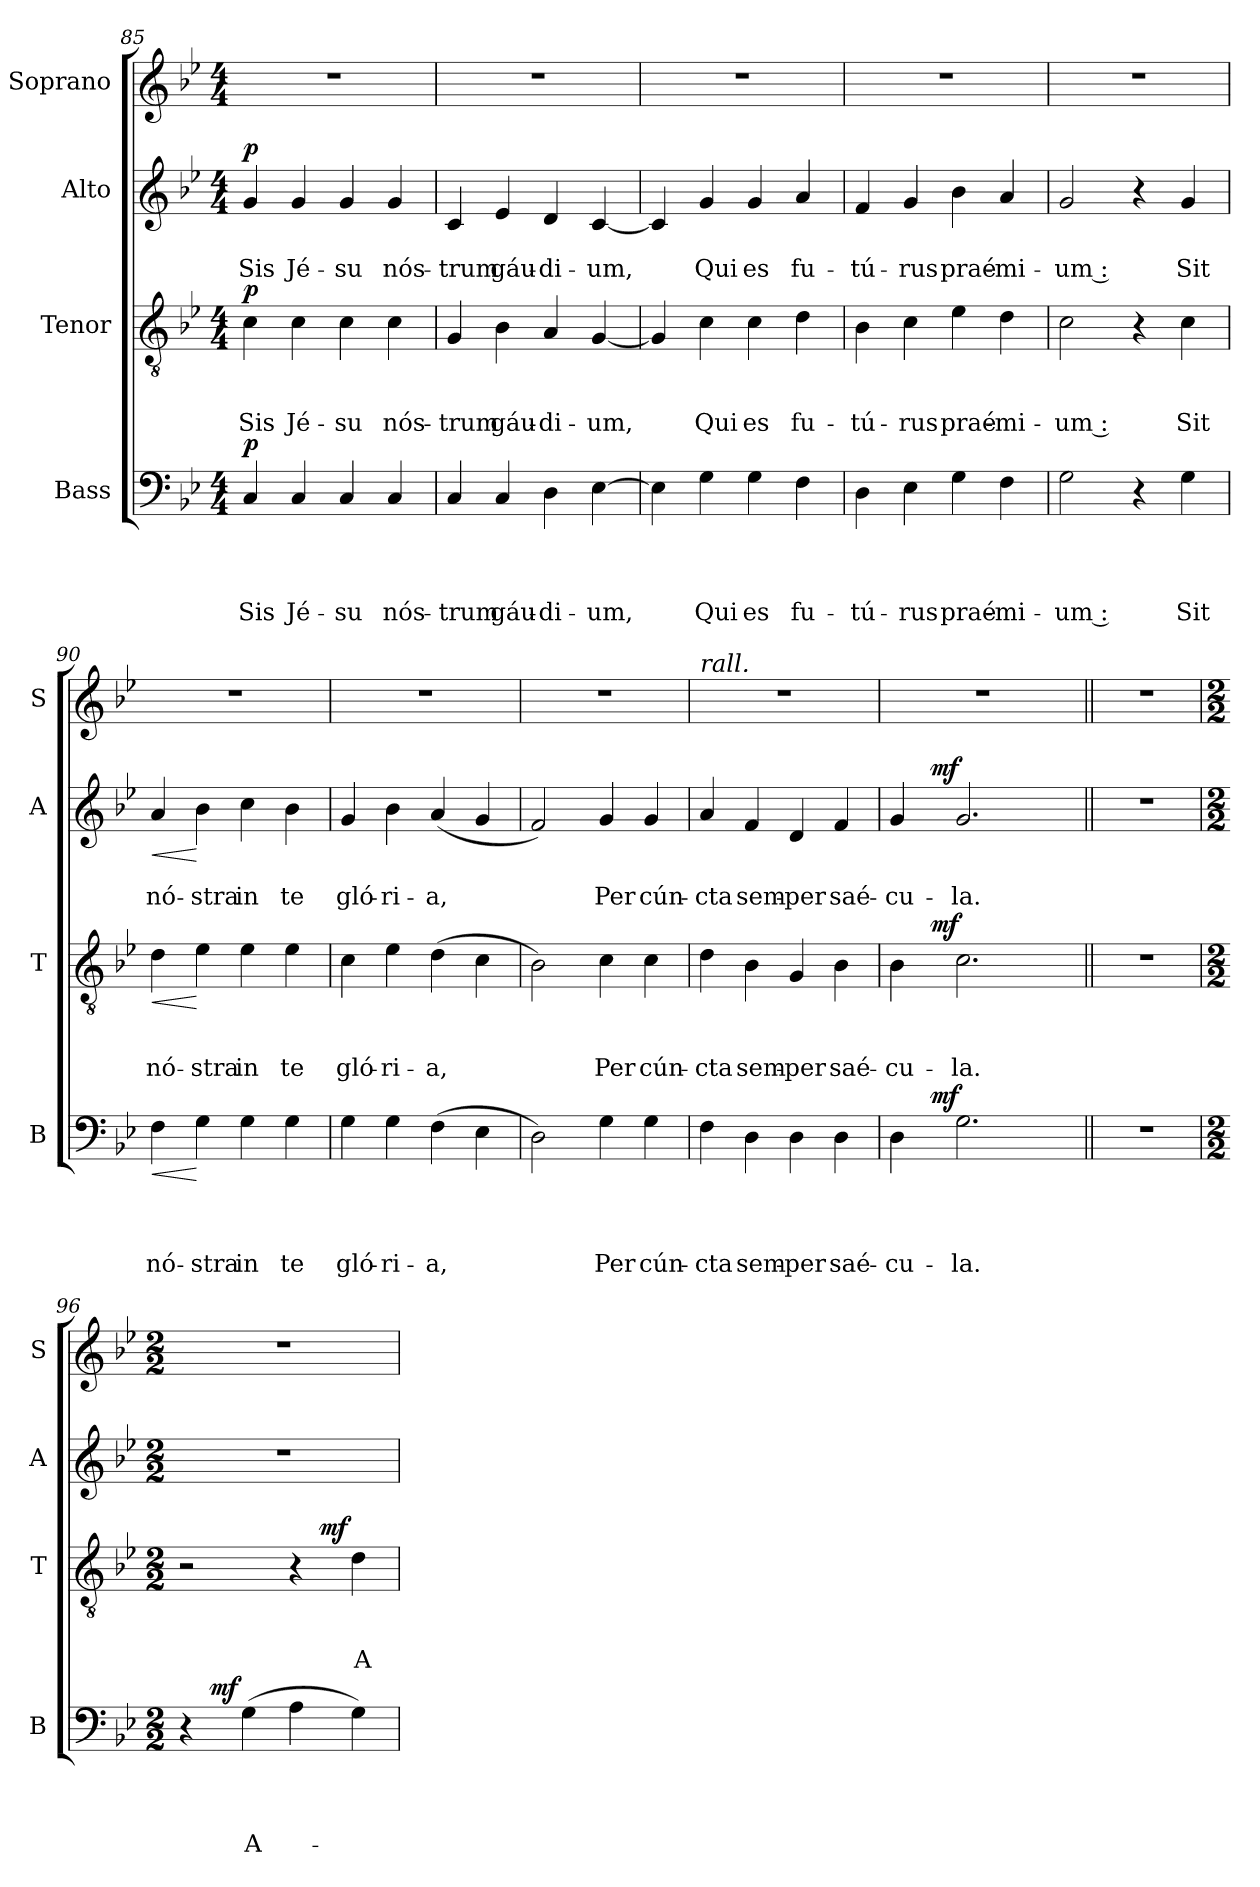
**kern	**text	**text	**text	**text	**dynam	**kern	**text	**text	**text	**dynam	**kern	**text	**text	**dynam	**kern
*part4	*part4	*part4	*part4	*part4	*part4	*part3	*part3	*part3	*part3	*part3	*part2	*part2	*part2	*part2	*part1
*staff4	*staff4	*staff4	*staff4	*staff4	*staff4	*staff3	*staff3	*staff3	*staff3	*staff3	*staff2	*staff2	*staff2	*staff2	*staff1
*I"Bass	*	*	*	*	*	*I"Tenor	*	*	*	*	*I"Alto	*	*	*	*I"Soprano
*I'B	*	*	*	*	*	*I'T	*	*	*	*	*I'A	*	*	*	*I'S
!!LO:PB:g=z
*clefF4	*	*	*	*	*	*clefGv2	*	*	*	*	*clefG2	*	*	*	*clefG2
*k[b-e-]	*	*	*	*	*	*k[b-e-]	*	*	*	*	*k[b-e-]	*	*	*	*k[b-e-]
*B-:	*	*	*	*	*	*B-:	*	*	*	*	*B-:	*	*	*	*B-:
*M4/4	*	*	*	*	*	*M4/4	*	*	*	*	*M4/4	*	*	*	*M4/4
=85	=85	=85	=85	=85	=85	=85	=85	=85	=85	=85	=85	=85	=85	=85	=85
!	!	!	!	!LO:LY:b	!LO:DY:a	!	!	!	!LO:LY:b	!LO:DY:a	!	!	!LO:LY:b	!LO:DY:a	!
4C/	.	.	.	Sis	p	4c\	.	.	Sis	p	4g/	.	Sis	p	1r
!	!	!	!	!LO:LY:b	!	!	!	!	!LO:LY:b	!	!	!	!LO:LY:b	!	!
4C/	.	.	.	Jé-	.	4c\	.	.	Jé-	.	4g/	.	Jé-	.	.
!	!	!	!	!LO:LY:b	!	!	!	!	!LO:LY:b	!	!	!	!LO:LY:b	!	!
4C/	.	.	.	-su	.	4c\	.	.	-su	.	4g/	.	-su	.	.
!	!	!	!	!LO:LY:b	!	!	!	!	!LO:LY:b	!	!	!	!LO:LY:b	!	!
4C/	.	.	.	nós-	.	4c\	.	.	nós-	.	4g/	.	nós-	.	.
=86	=86	=86	=86	=86	=86	=86	=86	=86	=86	=86	=86	=86	=86	=86	=86
!	!	!	!	!LO:LY:b	!	!	!	!	!LO:LY:b	!	!	!	!LO:LY:b	!	!
4C/	.	.	.	-trum	.	4G/	.	.	-trum	.	4c/	.	-trum	.	1r
!	!	!	!	!LO:LY:b	!	!	!	!	!LO:LY:b	!	!	!	!LO:LY:b	!	!
4C/	.	.	.	gáu-	.	4B-\	.	.	gáu-	.	4e-/	.	gáu-	.	.
!	!	!	!	!LO:LY:b	!	!	!	!	!LO:LY:b	!	!	!	!LO:LY:b	!	!
4D\	.	.	.	-di-	.	4A/	.	.	-di-	.	4d/	.	-di-	.	.
!	!	!	!	!LO:LY:b	!	!	!	!	!LO:LY:b	!	!	!	!LO:LY:b	!	!
[>4E-\	.	.	.	-um,	.	[<4G/	.	.	-um,	.	[<4c/	.	-um,	.	.
=87	=87	=87	=87	=87	=87	=87	=87	=87	=87	=87	=87	=87	=87	=87	=87
4E-\]	.	.	.	.	.	4G/]	.	.	.	.	4c/]	.	.	.	1r
!	!	!	!	!LO:LY:b	!	!	!	!	!LO:LY:b	!	!	!	!LO:LY:b	!	!
4G\	.	.	.	Qui	.	4c\	.	.	Qui	.	4g/	.	Qui	.	.
!	!	!	!	!LO:LY:b	!	!	!	!	!LO:LY:b	!	!	!	!LO:LY:b	!	!
4G\	.	.	.	es	.	4c\	.	.	es	.	4g/	.	es	.	.
!	!	!	!	!LO:LY:b	!	!	!	!	!LO:LY:b	!	!	!	!LO:LY:b	!	!
4F\	.	.	.	fu-	.	4d\	.	.	fu-	.	4a/	.	fu-	.	.
=88	=88	=88	=88	=88	=88	=88	=88	=88	=88	=88	=88	=88	=88	=88	=88
!	!	!	!	!LO:LY:b	!	!	!	!	!LO:LY:b	!	!	!	!LO:LY:b	!	!
4D\	.	.	.	-tú-	.	4B-\	.	.	-tú-	.	4f/	.	-tú-	.	1r
!	!	!	!	!LO:LY:b	!	!	!	!	!LO:LY:b	!	!	!	!LO:LY:b	!	!
4E-\	.	.	.	-rus	.	4c\	.	.	-rus	.	4g/	.	-rus	.	.
!	!	!	!	!LO:LY:b	!	!	!	!	!LO:LY:b	!	!	!	!LO:LY:b	!	!
4G\	.	.	.	praé-	.	4e-\	.	.	praé-	.	4b-\	.	praé-	.	.
!	!	!	!	!LO:LY:b:rj	!	!	!	!	!LO:LY:b:rj	!	!	!	!LO:LY:b:rj	!	!
4F\	.	.	.	-mi-	.	4d\	.	.	-mi-	.	4a/	.	-mi-	.	.
=89	=89	=89	=89	=89	=89	=89	=89	=89	=89	=89	=89	=89	=89	=89	=89
!	!	!	!	!LO:LY:b	!	!	!	!	!LO:LY:b	!	!	!	!LO:LY:b	!	!
2G\	.	.	.	-um :	.	2c\	.	.	-um :	.	2g/	.	-um :	.	1r
4r	.	.	.	.	.	4r	.	.	.	.	4r	.	.	.	.
!	!	!	!	!LO:LY:b	!	!	!	!	!LO:LY:b	!	!	!	!LO:LY:b	!	!
4G\	.	.	.	Sit	.	4c\	.	.	Sit	.	4g/	.	Sit	.	.
!!LO:LB:g=z
=90	=90	=90	=90	=90	=90	=90	=90	=90	=90	=90	=90	=90	=90	=90	=90
!	!	!	!	!LO:LY:b	!LO:HP:b	!	!	!	!LO:LY:b	!LO:HP:b	!	!	!LO:LY:b	!LO:HP:b	!
4F\	.	.	.	nó-	<	4d\	.	.	nó-	<	4a/	.	nó-	<	1r
!	!	!	!	!LO:LY:b	!	!	!	!	!LO:LY:b	!	!	!	!LO:LY:b	!	!
4G\	.	.	.	-stra	[	4e-\	.	.	-stra	[	4b-\	.	-stra	[	.
!	!	!	!	!LO:LY:b	!	!	!	!	!LO:LY:b	!	!	!	!LO:LY:b	!	!
4G\	.	.	.	in	.	4e-\	.	.	in	.	4cc\	.	in	.	.
!	!	!	!	!LO:LY:b	!	!	!	!	!LO:LY:b	!	!	!	!LO:LY:b	!	!
4G\	.	.	.	te	.	4e-\	.	.	te	.	4b-\	.	te	.	.
=91	=91	=91	=91	=91	=91	=91	=91	=91	=91	=91	=91	=91	=91	=91	=91
!	!	!	!	!LO:LY:b	!	!	!	!	!LO:LY:b	!	!	!	!LO:LY:b	!	!
4G\	.	.	.	gló-	.	4c\	.	.	gló-	.	4g/	.	gló-	.	1r
!	!	!	!	!LO:LY:b	!	!	!	!	!LO:LY:b	!	!	!	!LO:LY:b	!	!
4G\	.	.	.	-ri-	.	4e-\	.	.	-ri-	.	4b-\	.	-ri-	.	.
!	!	!	!	!LO:LY:b	!	!	!	!	!LO:LY:b	!	!	!	!LO:LY:b	!	!
(>4F\	.	.	.	-a,	.	(>4d\	.	.	-a,	.	(<4a/	.	-a,	.	.
4E-\	.	.	.	.	.	4c\	.	.	.	.	4g/	.	.	.	.
=92	=92	=92	=92	=92	=92	=92	=92	=92	=92	=92	=92	=92	=92	=92	=92
2D\)	.	.	.	.	.	2B-\)	.	.	.	.	2f/)	.	.	.	1r
!	!	!	!	!LO:LY:b	!	!	!	!	!LO:LY:b	!	!	!	!LO:LY:b	!	!
4G\	.	.	.	Per	.	4c\	.	.	Per	.	4g/	.	Per	.	.
!	!	!	!	!LO:LY:b	!	!	!	!	!LO:LY:b	!	!	!	!LO:LY:b	!	!
4G\	.	.	.	cún-	.	4c\	.	.	cún-	.	4g/	.	cún-	.	.
=93	=93	=93	=93	=93	=93	=93	=93	=93	=93	=93	=93	=93	=93	=93	=93
!	!	!	!	!	!	!	!	!	!	!	!	!	!	!	!LO:TX:a:i:t=rall.
!	!	!	!	!LO:LY:b	!	!	!	!	!LO:LY:b	!	!	!	!LO:LY:b	!	!
4F\	.	.	.	-cta	.	4d\	.	.	-cta	.	4a/	.	-cta	.	1r
!	!	!	!	!LO:LY:b	!	!	!	!	!LO:LY:b	!	!	!	!LO:LY:b	!	!
4D\	.	.	.	sem-	.	4B-\	.	.	sem-	.	4f/	.	sem-	.	.
!	!	!	!	!LO:LY:b:rj	!	!	!	!	!LO:LY:b:rj	!	!	!	!LO:LY:b:rj	!	!
4D\	.	.	.	-per	.	4G/	.	.	-per	.	4d/	.	-per	.	.
!	!	!	!	!LO:LY:b	!	!	!	!	!LO:LY:b	!	!	!	!LO:LY:b	!	!
4D\	.	.	.	saé-	.	4B-\	.	.	saé-	.	4f/	.	saé-	.	.
=94	=94	=94	=94	=94	=94	=94	=94	=94	=94	=94	=94	=94	=94	=94	=94
!	!	!	!	!LO:LY:b	!	!	!	!	!LO:LY:b	!	!	!	!LO:LY:b	!	!
*^	*	*	*	*	*	*^	*	*	*	*	*^	*	*	*	*
4D\	8ryy	.	.	.	-cu-	.	4B-\	8ryy	.	.	-cu-	.	4g/	8ryy	.	-cu-	.	1r
.	32ryy	.	.	.	.	.	.	32ryy	.	.	.	.	.	32ryy	.	.	.	.
!	!	!	!	!	!	!LO:DY:a	!	!	!	!	!	!LO:DY:a	!	!	!	!	!LO:DY:a	!
.	2ryy	.	.	.	.	mf	.	2ryy	.	.	.	mf	.	2ryy	.	.	mf	.
!	!	!	!	!	!LO:LY:b	!	!	!	!	!	!LO:LY:b	!	!	!	!	!LO:LY:b	!	!
2.G\	.	.	.	.	-la.	.	2.c\	.	.	.	-la.	.	2.g/	.	.	-la.	.	.
.	4ryy	.	.	.	.	.	.	4ryy	.	.	.	.	.	4ryy	.	.	.	.
.	16.ryy	.	.	.	.	.	.	16.ryy	.	.	.	.	.	16.ryy	.	.	.	.
*v	*v	*	*	*	*	*	*	*	*	*	*	*	*v	*v	*	*	*	*
*	*	*	*	*	*	*v	*v	*	*	*	*	*	*	*	*	*
=95||	=95||	=95||	=95||	=95||	=95||	=95||	=95||	=95||	=95||	=95||	=95||	=95||	=95||	=95||	=95||
1r	.	.	.	.	.	1r	.	.	.	.	1r	.	.	.	1r
!!LO:PB:g=z
=96	=96	=96	=96	=96	=96	=96	=96	=96	=96	=96	=96	=96	=96	=96	=96
*M2/2	*	*	*	*	*	*M2/2	*	*	*	*	*M2/2	*	*	*	*M2/2
*^	*	*	*	*	*	*^	*	*	*	*	*	*	*	*	*
4r	8ryy	.	.	.	.	.	2r	2ryy	.	.	.	.	1r	.	.	.	1r
!	!	!	!	!	!	!LO:DY:a	!	!	!	!	!	!	!	!	!	!	!
.	2..ryy	.	.	.	.	mf	.	.	.	.	.	.	.	.	.	.	.
!	!	!	!	!	!LO:LY:b	!	!	!	!	!	!	!	!	!	!	!	!
(>4G\	.	.	.	.	A-	.	.	.	.	.	.	.	.	.	.	.	.
4A\	.	.	.	.	.	.	4r	8ryy	.	.	.	.	.	.	.	.	.
!	!	!	!	!	!	!	!	!	!	!	!	!LO:DY:a	!	!	!	!	!
.	.	.	.	.	.	.	.	4.ryy	.	.	.	mf	.	.	.	.	.
!	!	!	!	!	!	!	!	!	!	!	!LO:LY:b	!	!	!	!	!	!
4G\)	.	.	.	.	.	.	4d\	.	.	.	A-	.	.	.	.	.	.
*v	*v	*	*	*	*	*	*	*	*	*	*	*	*	*	*	*	*
*	*	*	*	*	*	*v	*v	*	*	*	*	*	*	*	*	*
=	=	=	=	=	=	=	=	=	=	=	=	=	=	=	=
*-	*-	*-	*-	*-	*-	*-	*-	*-	*-	*-	*-	*-	*-	*-	*-
